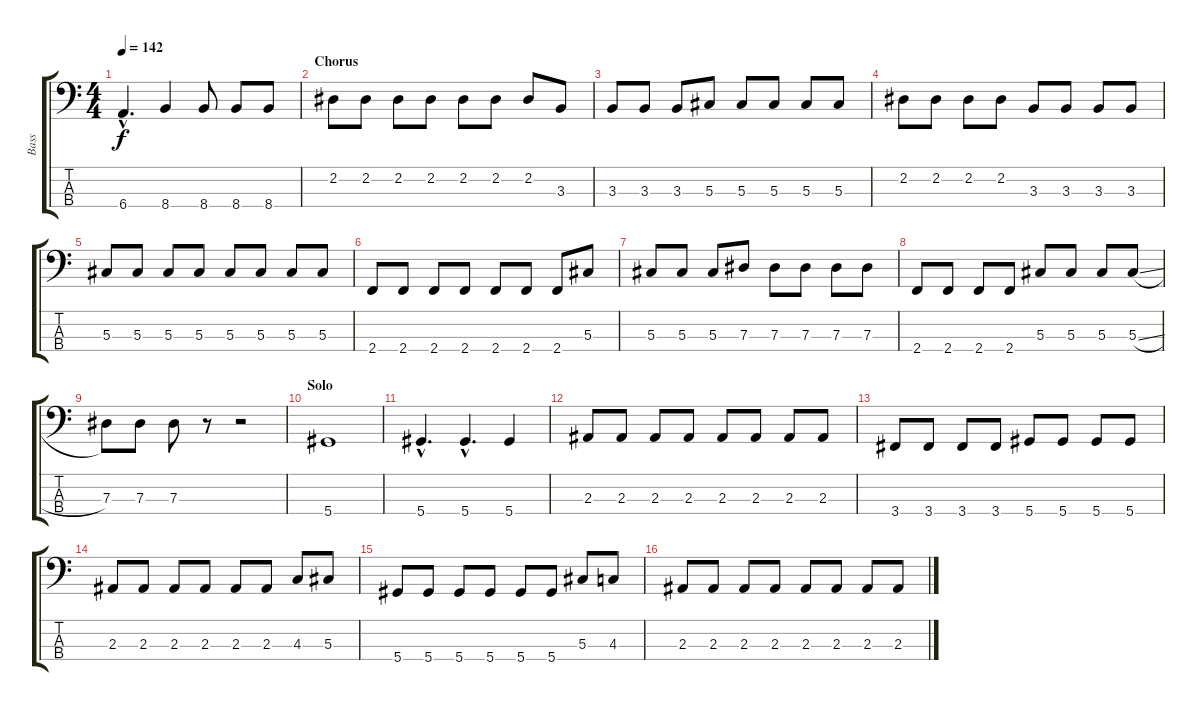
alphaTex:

\track ("Bass" "Bass") {instrument electricbassfinger}
\staff {score tabs}
\tuning (Gb2 Db2 Ab1 Eb1) {hide}
\ts (4 4)
\tempo 142
\clef f4
\ks c
6.4{hac t}.4{d dy f} 8.4.4 8.4.8 8.4.8 8.4.8 |
\section ("" "Chorus")
2.2.8 2.2.8 2.2.8 2.2.8 2.2.8 2.2.8 2.2.8 3.3.8 |
3.3.8 3.3.8 3.3.8 5.3.8 5.3.8 5.3.8 5.3.8 5.3.8 |
2.2.8 2.2.8 2.2.8 2.2.8 3.3.8 3.3.8 3.3.8 3.3.8 |
5.3.8 5.3.8 5.3.8 5.3.8 5.3.8 5.3.8 5.3.8 5.3.8 |
2.4.8 2.4.8 2.4.8 2.4.8 2.4.8 2.4.8 2.4.8 5.3.8 |
5.3.8 5.3.8 5.3.8 7.3.8 7.3.8 7.3.8 7.3.8 7.3.8 |
2.4.8 2.4.8 2.4.8 2.4.8 5.3.8 5.3.8 5.3.8 5.3{sl}.8 |
7.3.8 7.3.8 7.3.8 r.8 r.2 |
\section ("" "Solo")
5.4.1 |
5.4{hac}.4{d} 5.4{hac}.4{d} 5.4.4 |
2.3.8 2.3.8 2.3.8 2.3.8 2.3.8 2.3.8 2.3.8 2.3.8 |
3.4.8 3.4.8 3.4.8 3.4.8 5.4.8 5.4.8 5.4.8 5.4.8 |
2.3.8 2.3.8 2.3.8 2.3.8 2.3.8 2.3.8 4.3.8 5.3.8 |
5.4.8 5.4.8 5.4.8 5.4.8 5.4.8 5.4.8 5.3.8 4.3.8 |
2.3.8 2.3.8 2.3.8 2.3.8 2.3.8 2.3.8 2.3.8 2.3.8
